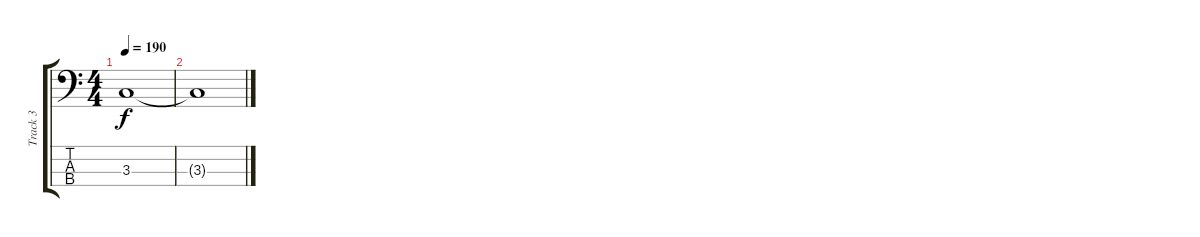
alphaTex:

\track ("Track 3" "Track 3") {instrument electricbassfinger}
\staff {score tabs}
\tuning (G2 D2 A1 E1) {hide}
\ts (4 4)
\tempo 190
\clef f4
\ks c
3.3.1{dy f} |
3.3{t}.1
